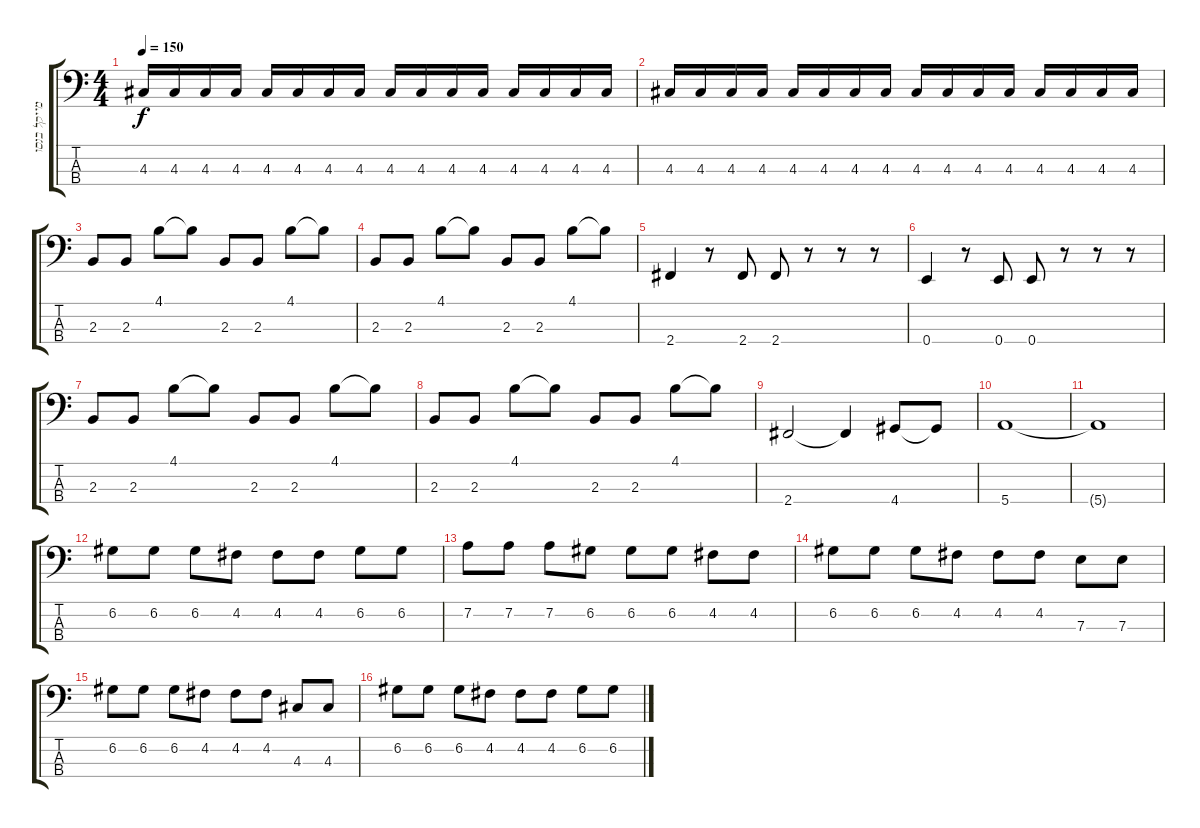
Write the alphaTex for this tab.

\track ("מייקל בנסון" "מייקל בנסו") {instrument electricbasspick}
\staff {score tabs}
\tuning (G2 D2 A1 E1) {hide}
\ts (4 4)
\tempo 150
\clef f4
\ks c
4.3.16{dy f} 4.3.16 4.3.16 4.3.16 4.3.16 4.3.16 4.3.16 4.3.16 4.3.16 4.3.16 4.3.16 4.3.16 4.3.16 4.3.16 4.3.16 4.3.16 |
4.3.16 4.3.16 4.3.16 4.3.16 4.3.16 4.3.16 4.3.16 4.3.16 4.3.16 4.3.16 4.3.16 4.3.16 4.3.16 4.3.16 4.3.16 4.3.16 |
2.3.8 2.3.8 4.1.8 4.1{t}.8 2.3.8 2.3.8 4.1.8 4.1{t}.8 |
2.3.8 2.3.8 4.1.8 4.1{t}.8 2.3.8 2.3.8 4.1.8 4.1{t}.8 |
2.4.4 r.8 2.4.8 2.4.8 r.8 r.8 r.8 |
0.4.4 r.8 0.4.8 0.4.8 r.8 r.8 r.8 |
2.3.8 2.3.8 4.1.8 4.1{t}.8 2.3.8 2.3.8 4.1.8 4.1{t}.8 |
2.3.8 2.3.8 4.1.8 4.1{t}.8 2.3.8 2.3.8 4.1.8 4.1{t}.8 |
2.4.2 2.4{t}.4 4.4.8 4.4{t}.8 |
5.4.1 |
5.4{t}.1 |
6.2.8 6.2.8 6.2.8 4.2.8 4.2.8 4.2.8 6.2.8 6.2.8 |
7.2.8 7.2.8 7.2.8 6.2.8 6.2.8 6.2.8 4.2.8 4.2.8 |
6.2.8 6.2.8 6.2.8 4.2.8 4.2.8 4.2.8 7.3.8 7.3.8 |
6.2.8 6.2.8 6.2.8 4.2.8 4.2.8 4.2.8 4.3.8 4.3.8 |
6.2.8 6.2.8 6.2.8 4.2.8 4.2.8 4.2.8 6.2.8 6.2.8
